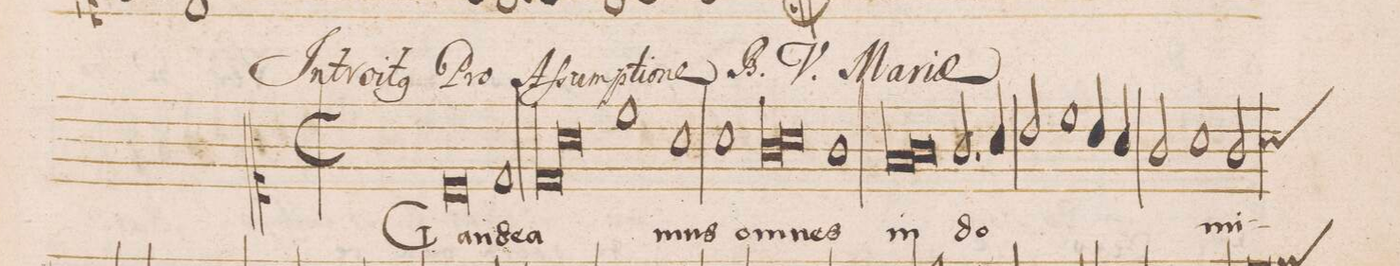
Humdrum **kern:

**kern	**text	**text
*I"CANTUS	*	*
*clefC1	*	*
*k[]	*	*
*met(C|)	*	*
*M2/1	*	*
0c	Gau-	.
=2-	=2-	=2-
1d	-de-	.
*lig	*	*
1d	-a-	.
=3-	=3-	=3-
1a	.	.
*Xlig	*	*
1cc	.	.
=4-	=4-	=4-
1a	-mus	.
1a	om-	.
=5-	=5-	=5-
*lig	*	*
1g	.	.
1a	.	.
*Xlig	*	*
=6-	=6-	=6-
1g	-nes	.
*lig	*	*
1f	in	.
=7-	=7-	=7-
1g	.	.
*Xlig	*	*
2.g/	do-	.
4a/	.	.
=8-	=8-	=8-
2b/	.	.
1cc	.	.
4b/	.	.
4a/	.	.
=9-	=9-	=9-
2g/	.	.
1a	.	.
*custos:a	*	*
2g/	-mi-	.
=10-	=10-	=10-
*-	*-	*-
